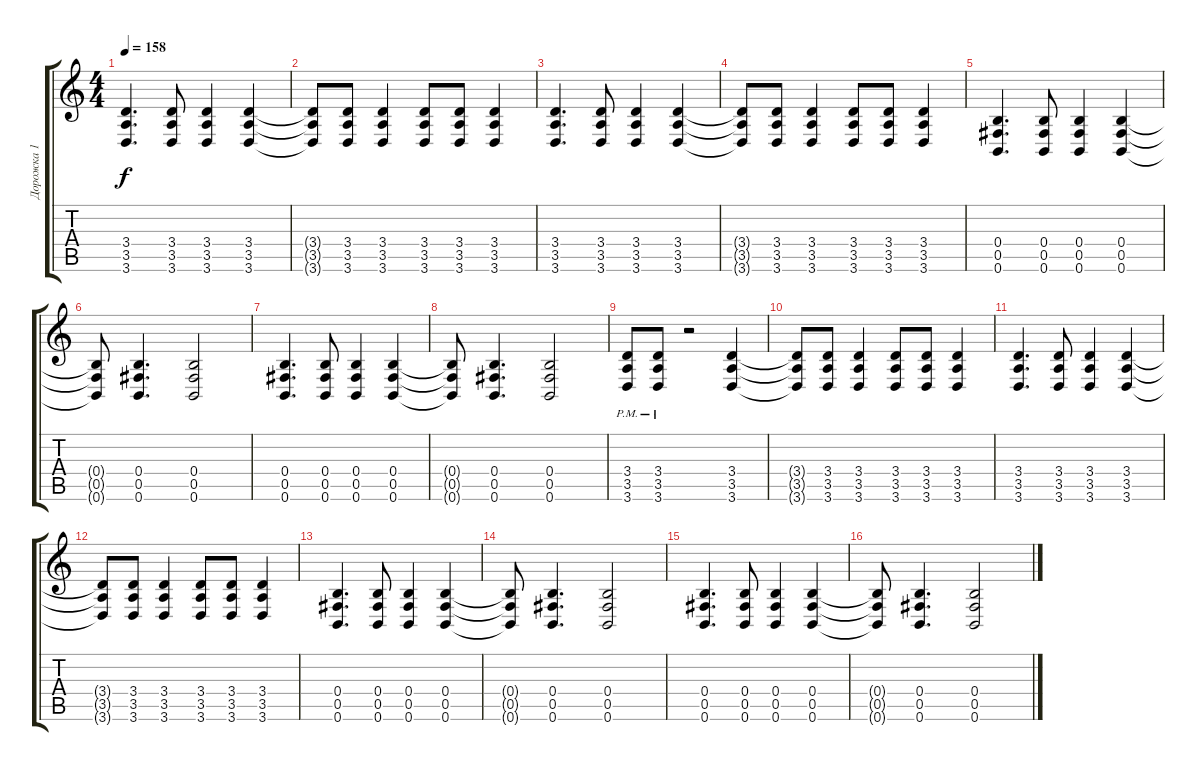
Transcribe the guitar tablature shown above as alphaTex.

\track ("Дорожка 1" "Дорожка 1") {instrument distortionguitar}
\staff {score tabs}
\tuning (Db4 Ab3 E3 B2 Gb2 B1) {hide}
\ts (4 4)
\tempo 158
\clef g2
\ks c
(3.4 3.5 3.6).4{d dy f} (3.4 3.5 3.6).8 (3.4 3.5 3.6).4 (3.4 3.5 3.6).4 |
(3.4{t} 3.5{t} 3.6{t}).8 (3.4 3.5 3.6).8 (3.4 3.5 3.6).4 (3.4 3.5 3.6).8 (3.4 3.5 3.6).8 (3.4 3.5 3.6).4 |
(3.4 3.5 3.6).4{d} (3.4 3.5 3.6).8 (3.4 3.5 3.6).4 (3.4 3.5 3.6).4 |
(3.4{t} 3.5{t} 3.6{t}).8 (3.4 3.5 3.6).8 (3.4 3.5 3.6).4 (3.4 3.5 3.6).8 (3.4 3.5 3.6).8 (3.4 3.5 3.6).4 |
(0.4 0.5 0.6).4{d} (0.4 0.5 0.6).8 (0.4 0.5 0.6).4 (0.4 0.5 0.6).4 |
(0.4{t} 0.5{t} 0.6{t}).8 (0.4 0.5 0.6).4{d} (0.4 0.5 0.6).2 |
(0.4 0.5 0.6).4{d} (0.4 0.5 0.6).8 (0.4 0.5 0.6).4 (0.4 0.5 0.6).4 |
(0.4{t} 0.5{t} 0.6{t}).8 (0.4 0.5 0.6).4{d} (0.4 0.5 0.6).2 |
(3.4{pm} 3.5{pm} 3.6{pm}).8 (3.4{pm} 3.5{pm} 3.6{pm}).8 r.2 (3.4 3.5 3.6).4 |
(3.4{t} 3.5{t} 3.6{t}).8 (3.4 3.5 3.6).8 (3.4 3.5 3.6).4 (3.4 3.5 3.6).8 (3.4 3.5 3.6).8 (3.4 3.5 3.6).4 |
(3.4 3.5 3.6).4{d} (3.4 3.5 3.6).8 (3.4 3.5 3.6).4 (3.4 3.5 3.6).4 |
(3.4{t} 3.5{t} 3.6{t}).8 (3.4 3.5 3.6).8 (3.4 3.5 3.6).4 (3.4 3.5 3.6).8 (3.4 3.5 3.6).8 (3.4 3.5 3.6).4 |
(0.4 0.5 0.6).4{d} (0.4 0.5 0.6).8 (0.4 0.5 0.6).4 (0.4 0.5 0.6).4 |
(0.4{t} 0.5{t} 0.6{t}).8 (0.4 0.5 0.6).4{d} (0.4 0.5 0.6).2 |
(0.4 0.5 0.6).4{d} (0.4 0.5 0.6).8 (0.4 0.5 0.6).4 (0.4 0.5 0.6).4 |
(0.4{t} 0.5{t} 0.6{t}).8 (0.4 0.5 0.6).4{d} (0.4 0.5 0.6).2
